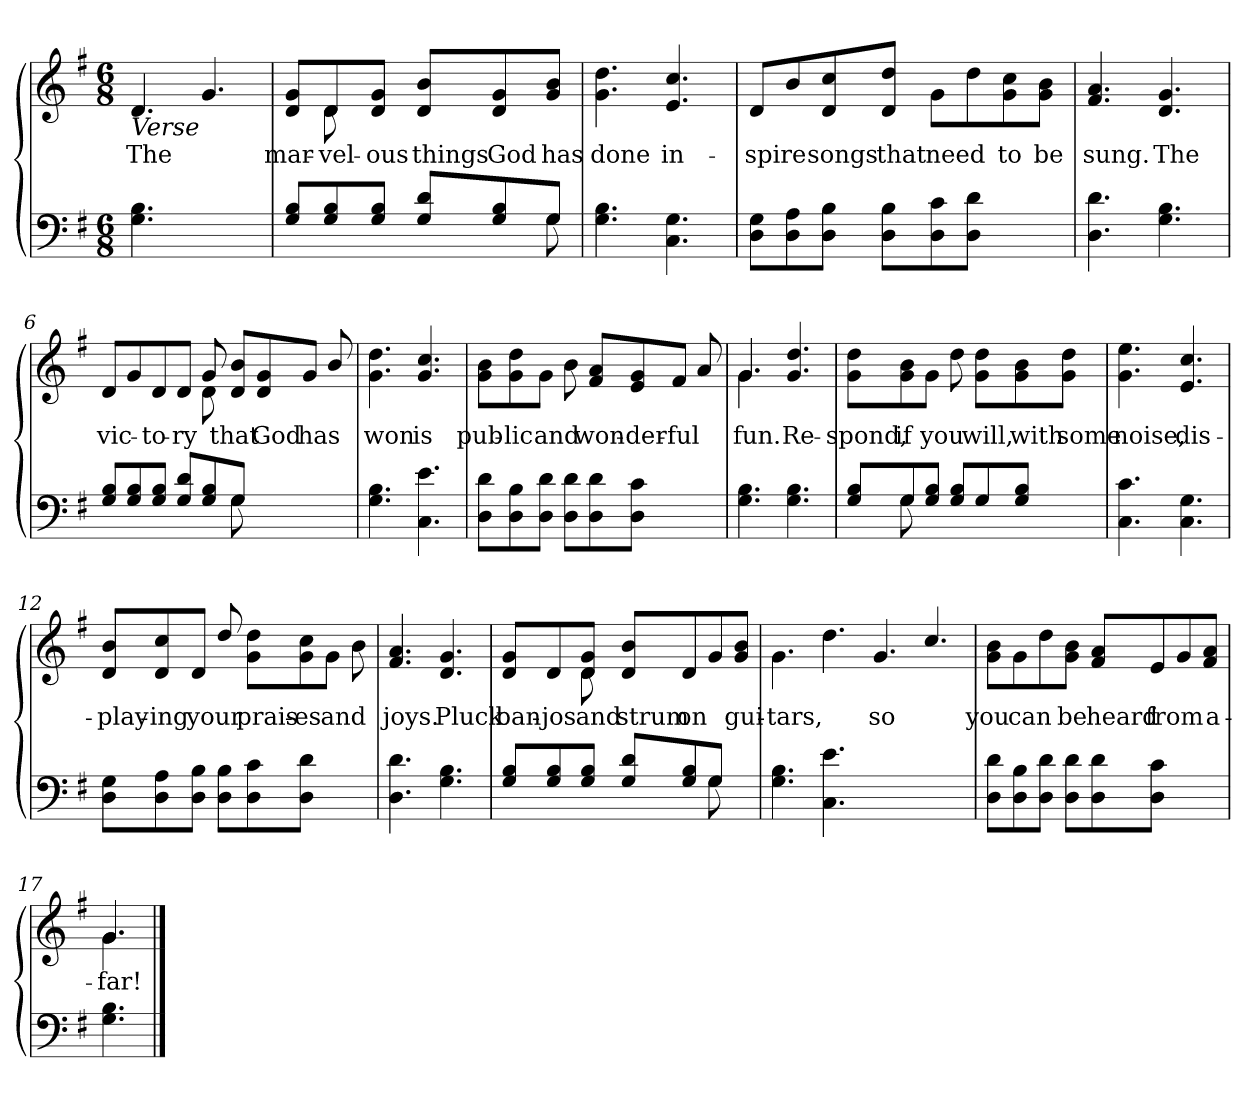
**kern	**kern	**text
*part2	*part1	*part1
*staff2	*staff1	*staff1
*clefF4	*clefG2	*
*k[f#]	*k[f#]	*
*M6/8	*M6/8	*
=1	=1	=1
!	!LO:TX:b:i:t=Verse	!
!	!	!LO:LY:b
4.G\ 4.B\	4.d/	The
4.ryy	4.g/	.
=2	=2	=2
*^	*	*
!	!	!	!LO:LY:b
*	*	*^	*
8G/ 8B/L	8ryy	8d/ 8g/L	8ryy	mar-
!	!	!	!	!LO:LY:b
*v	*v	*	*	*
8G/ 8B/	8d/	8d\	-vel-
!	!	!	!LO:LY:b
8G/ 8B/J	8d/ 8g/J	2ryy	-ous
!	!	!	!LO:LY:b
8G/ 8d/L	8d/ 8b/L	.	things
!	!	!	!LO:LY:b
8G/ 8B/	8d/ 8g/	.	God
*^	*	*	*
!	!	!	!	!LO:LY:b
8G/J	8G\	8g/ 8b/J	.	has
*	*	*v	*v	*
=3	=3	=3	=3
!	!	!	!LO:LY:b
*v	*v	*	*
4.G\ 4.B\	4.g\ 4.dd\	done
!	!	!LO:LY:b
4.C\ 4.G\	4.e/ 4.cc/	in-
=4	=4	=4
!	!	!LO:LY:b
8D\ 8G\L	8d/L	-spire
8D\ 8A\	8b/	.
!	!	!LO:LY:b
8D\ 8B\J	8d/ 8cc/	songs
!	!	!LO:LY:b
8D\ 8B\L	8d/ 8dd/J	that
!	!	!LO:LY:b
8D\ 8c\	8g\L	need
8D\ 8d\J	8dd\	.
!	!	!LO:LY:b
4ryy	8g\ 8cc\	to
!	!	!LO:LY:b
.	8g\ 8b\J	be
!!LO:LB:g=z
=5	=5	=5
!	!	!LO:LY:b
4.D\ 4.d\	4.f#/ 4.a/	sung.
!	!	!LO:LY:b
4.G\ 4.B\	4.d/ 4.g/	The
=6	=6	=6
*^	*	*
!	!	!	!LO:LY:b
*	*	*^	*
8G/ 8B/L	8ryy	8d/L	2ryy	vic-
*v	*v	*	*	*
8G/ 8B/	8g/	.	.
!	!	!	!LO:LY:b
8G/ 8B/J	8d/	.	-to-
!	!	!	!LO:LY:b
8G/ 8d/L	8d/J	.	-ry
8G/ 8B/	8g/	8d\	.
*^	*	*	*
!	!	!	!	!LO:LY:b
8G/J	8G\	8d/ 8b/L	2ryy	that
!	!	!	!	!LO:LY:b
4.ryy	4.ryy	8d/ 8g/	.	God
!	!	!	!	!LO:LY:b
.	.	8g/J	.	has
.	.	8b/	.	.
*v	*v	*	*	*
*	*v	*v	*
=7	=7	=7
!	!	!LO:LY:b
4.G\ 4.B\	4.g\ 4.dd\	won
!	!	!LO:LY:b
4.C\ 4.e\	4.g/ 4.cc/	is
=8	=8	=8
!	!	!LO:LY:b
8D\ 8d\L	8g\ 8b\L	pub-
!	!	!LO:LY:b
8D\ 8B\	8g\ 8dd\	-lic
!	!	!LO:LY:b
8D\ 8d\J	8g\J	and
8D\ 8d\L	8b\	.
!	!	!LO:LY:b
8D\ 8d\	8f#/ 8a/L	won-
!	!	!LO:LY:b
8D\ 8c\J	8e/ 8g/	-der-
!	!	!LO:LY:b
4ryy	8f#/J	-ful
.	8a/	.
=9	=9	=9
!	!	!LO:LY:b
*	*^	*
4.G\ 4.B\	4.g/	4.g\	fun.
!	!	!	!LO:LY:b
4.G\ 4.B\	4.g/ 4.dd/	4.ryy	Re-
!!LO:LB:g=z
=10	=10	=10	=10
*^	*	*	*
!	!	!	!	!LO:LY:b
*	*	*v	*v	*
8G/ 8B/L	8ryy	8g\ 8dd\L	-spond,
!	!	!	!LO:LY:b
8G/	8G\	8g\ 8b\	if
!	!	!	!LO:LY:b
8G/ 8B/J	8ryy	8g\J	you
8G/ 8B/L	2ryy	8dd\	.
!	!	!	!LO:LY:b
8G/	.	8g\ 8dd\L	will,
!	!	!	!LO:LY:b
8G/ 8B/J	.	8g\ 8b\	with
!	!	!	!LO:LY:b
8ryy	.	8g\ 8dd\J	some
*v	*v	*	*
=11	=11	=11
!	!	!LO:LY:b
4.C\ 4.c\	4.g\ 4.ee\	noise,
!	!	!LO:LY:b
4.C\ 4.G\	4.e/ 4.cc/	dis-
=12	=12	=12
!	!	!LO:LY:b
8D\ 8G\L	8d/ 8b/L	-play-
!	!	!LO:LY:b
8D\ 8A\	8d/ 8cc/	-ing
!	!	!LO:LY:b
8D\ 8B\J	8d/J	your
8D\ 8B\L	8dd/	.
!	!	!LO:LY:b
8D\ 8c\	8g\ 8dd\L	prais-
!	!	!LO:LY:b
8D\ 8d\J	8g\ 8cc\	-es
!	!	!LO:LY:b
4ryy	8g\J	and
.	8b\	.
=13	=13	=13
!	!	!LO:LY:b
4.D\ 4.d\	4.f#/ 4.a/	joys.
!	!	!LO:LY:b
4.G\ 4.B\	4.d/ 4.g/	Pluck
!!LO:LB:g=z
=14	=14	=14
*^	*	*
!	!	!	!LO:LY:b
*	*	*^	*
8G/ 8B/L	8ryy	8d/ 8g/L	4ryy	ban-
!	!	!	!	!LO:LY:b
*v	*v	*	*	*
8G/ 8B/	8d/	.	-jos
!	!	!	!LO:LY:b
8G/ 8B/J	8d/ 8g/J	8d\	and
!	!	!	!LO:LY:b
8G/ 8d/L	8d/ 8b/L	2ryy	strum
!	!	!	!LO:LY:b
8G/ 8B/	8d/	.	on
*^	*	*	*
8G/J	8G\	8g/	.	.
!	!	!	!	!LO:LY:b
8ryy	8ryy	8g/ 8b/J	.	gui-
*	*	*v	*v	*
=15	=15	=15	=15
!	!	!	!LO:LY:b
*v	*v	*	*
4.G\ 4.B\	4.g\	-tars,
4.C\ 4.e\	4.dd\	.
!	!	!LO:LY:b
2.ryy	4.g/	so
.	4.cc/	.
=16	=16	=16
!	!	!LO:LY:b
8D\ 8d\L	8g\ 8b\L	you
!	!	!LO:LY:b
8D\ 8B\	8g\	can
8D\ 8d\J	8dd\	.
!	!	!LO:LY:b
8D\ 8d\L	8g\ 8b\J	be
!	!	!LO:LY:b
8D\ 8d\	8f#/ 8a/L	heard
!	!	!LO:LY:b
8D\ 8c\J	8e/	from
4ryy	8g/	.
!	!	!LO:LY:b
.	8f#/ 8a/J	a-
=17	=17	=17
!	!	!LO:LY:b
*	*^	*
4.G\ 4.B\	4.g/	4.g\	-far!
*	*v	*v	*
==	==	==
*-	*-	*-
